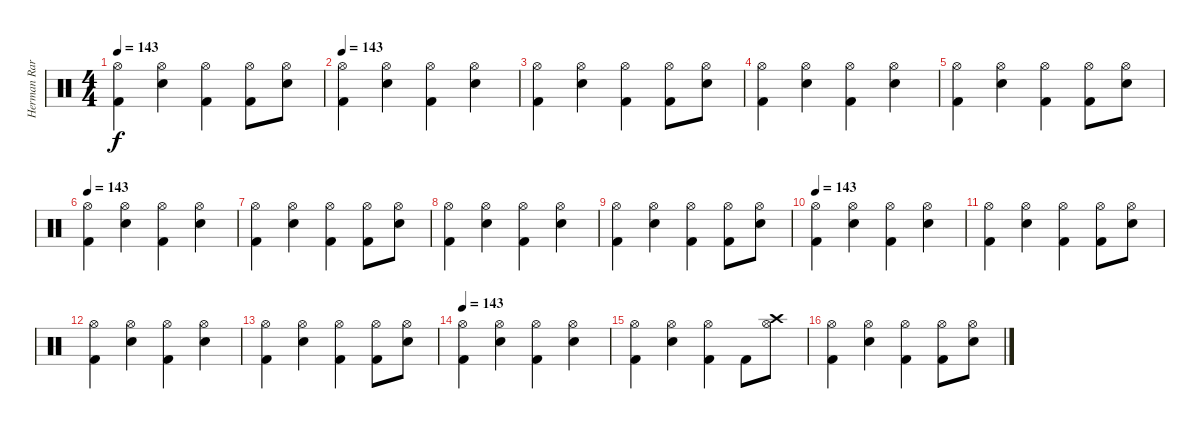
\track ("Herman Rarebell" "Herman Rar") {instrument percussion}
\staff {score}
\articulation defaults
\ts (4 4)
\tempo 143
\clef neutral
\ks c
("Kick (hit) 2" "Hi-Hat (open)").4{dy f} ("Snare (hit) 2" "Hi-Hat (open)").4 ("Kick (hit) 2" "Hi-Hat (open)").4 ("Kick (hit) 2" "Hi-Hat (open)").8 ("Snare (hit) 2" "Hi-Hat (open)").8 |
\tempo 143
("Kick (hit) 2" "Hi-Hat (open)").4 ("Snare (hit) 2" "Hi-Hat (open)").4 ("Kick (hit) 2" "Hi-Hat (open)").4 ("Snare (hit) 2" "Hi-Hat (open)").4 |
("Kick (hit) 2" "Hi-Hat (open)").4 ("Snare (hit) 2" "Hi-Hat (open)").4 ("Kick (hit) 2" "Hi-Hat (open)").4 ("Kick (hit) 2" "Hi-Hat (open)").8 ("Snare (hit) 2" "Hi-Hat (open)").8 |
("Kick (hit) 2" "Hi-Hat (open)").4 ("Snare (hit) 2" "Hi-Hat (open)").4 ("Kick (hit) 2" "Hi-Hat (open)").4 ("Snare (hit) 2" "Hi-Hat (open)").4 |
("Kick (hit) 2" "Hi-Hat (open)").4 ("Snare (hit) 2" "Hi-Hat (open)").4 ("Kick (hit) 2" "Hi-Hat (open)").4 ("Kick (hit) 2" "Hi-Hat (open)").8 ("Snare (hit) 2" "Hi-Hat (open)").8 |
\tempo 143
("Kick (hit) 2" "Hi-Hat (open)").4 ("Snare (hit) 2" "Hi-Hat (open)").4 ("Kick (hit) 2" "Hi-Hat (open)").4 ("Snare (hit) 2" "Hi-Hat (open)").4 |
("Kick (hit) 2" "Hi-Hat (open)").4 ("Snare (hit) 2" "Hi-Hat (open)").4 ("Kick (hit) 2" "Hi-Hat (open)").4 ("Kick (hit) 2" "Hi-Hat (open)").8 ("Snare (hit) 2" "Hi-Hat (open)").8 |
("Kick (hit) 2" "Hi-Hat (open)").4 ("Snare (hit) 2" "Hi-Hat (open)").4 ("Kick (hit) 2" "Hi-Hat (open)").4 ("Snare (hit) 2" "Hi-Hat (open)").4 |
("Kick (hit) 2" "Hi-Hat (open)").4 ("Snare (hit) 2" "Hi-Hat (open)").4 ("Kick (hit) 2" "Hi-Hat (open)").4 ("Kick (hit) 2" "Hi-Hat (open)").8 ("Snare (hit) 2" "Hi-Hat (open)").8 |
\tempo 143
("Kick (hit) 2" "Hi-Hat (open)").4 ("Snare (hit) 2" "Hi-Hat (open)").4 ("Kick (hit) 2" "Hi-Hat (open)").4 ("Snare (hit) 2" "Hi-Hat (open)").4 |
("Kick (hit) 2" "Hi-Hat (open)").4 ("Snare (hit) 2" "Hi-Hat (open)").4 ("Kick (hit) 2" "Hi-Hat (open)").4 ("Kick (hit) 2" "Hi-Hat (open)").8 ("Snare (hit) 2" "Hi-Hat (open)").8 |
("Kick (hit) 2" "Hi-Hat (open)").4 ("Snare (hit) 2" "Hi-Hat (open)").4 ("Kick (hit) 2" "Hi-Hat (open)").4 ("Snare (hit) 2" "Hi-Hat (open)").4 |
("Kick (hit) 2" "Hi-Hat (open)").4 ("Snare (hit) 2" "Hi-Hat (open)").4 ("Kick (hit) 2" "Hi-Hat (open)").4 ("Kick (hit) 2" "Hi-Hat (open)").8 ("Snare (hit) 2" "Hi-Hat (open)").8 |
\tempo 143
("Kick (hit) 2" "Hi-Hat (open)").4 ("Snare (hit) 2" "Hi-Hat (open)").4 ("Kick (hit) 2" "Hi-Hat (open)").4 ("Snare (hit) 2" "Hi-Hat (open)").4 |
("Kick (hit) 2" "Hi-Hat (open)").4 ("Snare (hit) 2" "Hi-Hat (open)").4 ("Kick (hit) 2" "Hi-Hat (open)").4 "Kick (hit) 2".8 ("Crash high (hit)" "Hi-Hat (open)").8 |
("Kick (hit) 2" "Hi-Hat (open)").4 ("Snare (hit) 2" "Hi-Hat (open)").4 ("Kick (hit) 2" "Hi-Hat (open)").4 ("Kick (hit) 2" "Hi-Hat (open)").8 ("Snare (hit) 2" "Hi-Hat (open)").8
